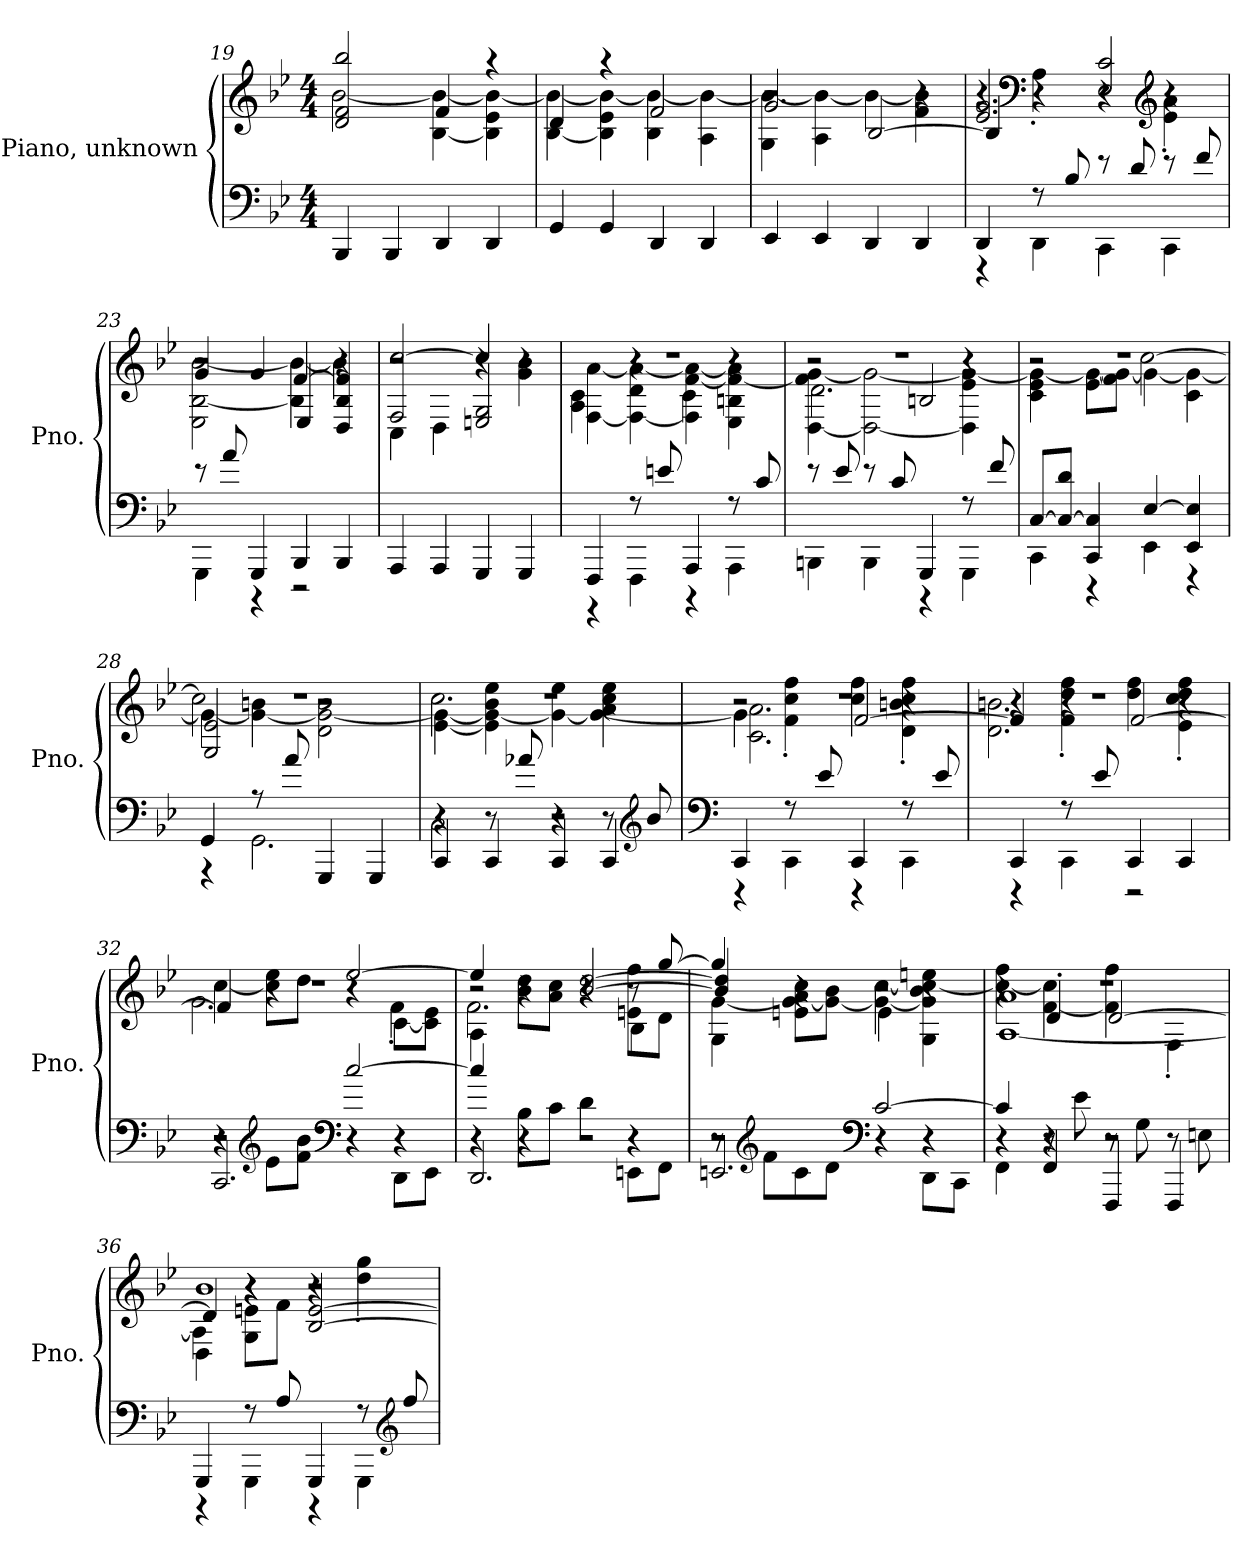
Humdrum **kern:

**kern	**kern
*part1	*part1
*staff2	*staff1
*I"Piano, unknown	*
*I'Pno.	*
*clefF4	*clefG2
*k[b-e-]	*k[b-e-]
*M4/4	*M4/4
=19	=19
*	*^
4BBB-/	2d/ 2f/ 2bb-/	[2b-\
4BBB-/	.	.
4DD/	4f/	[4B-\ 4b-\_
4DD/	4r	4B-\] 4e-\ 4b-\_
=20	=20	=20
4GG/	4d/	[4B-\ 4b-\_
4GG/	4r	4B-\] 4e-\ 4b-\_
4DD/	2f/	4B-\ 4b-\_
4DD/	.	4A\ 4b-\_
=21	=21	=21
*	*	*^
4EE-/	2.g/	4G\ 4b-\_	2r
4EE-/	.	4A\ 4b-\_	.
4DD/	.	4b-\_	[2B-/
4DD/	4r	4f\ 4b-\]	.
=22	=22	=22	=22
*^	*	*	*
4DD/	4r	2.e-/ 2.g/	4r	4B-/]
*	*	*clefF4	*	*
8r	4DD\	.	4A'\	4r
8B-/	.	.	.	.
8r	4CC\	.	4r	2E-/ 2c/
8d/	.	.	.	.
*	*	*clefG2	*	*
8r	4CC\	4r	4e-\' 4a\'	.
8f/	.	.	.	.
!!LO:PB:g=z	!!	!!
=23	=23	=23	=23	=23
8r	4GGG\	4g/	2E-\ [2B-\ [2b-\	2r
8a/	.	.	.	.
4GGG/	4r	4g/	.	.
4BBB-/	2r	[4f/	4B-\] 4b-\_	4E-/
4BBB-/	.	4D/ 4B-/ 4f/]	4b-\]	4r
*v	*v	*	*	*
=24	=24	=24	=24
4AAA/	2F/ [2cc/	4C\	2r
4AAA/	.	4D\	.
4GGG/	4cc/]	4r	2En/ 2G/
4GGG/	4r	4g\ 4b-\	.
=25	=25	=25	=25
*^	*	*	*
4FFF/	4r	1r	[4F\ [4a\	4A\ 4c\
8r	4FFF\	.	4F\_ 4d\ 4a\_	4r
8en/	.	.	.	.
4AAA/	4r	.	4F\] [4f\ 4a\_	4c\
8r	4AAA\	.	4E-\ 4Bn\ 4f\_ 4a\]	4r
8c/	.	.	.	.
=26	=26	=26	=26	=26
*	*	*	*	*^
8r	4BBBn\	1r	[4D\ 4f\] [4g\	2r	2.d\
8e-/	.	.	.	.	.
8r	4BBB\	.	2D\_ 2g\_	.	.
8c/	.	.	.	.	.
4GGG/	4r	.	.	2Bn/	.
8r	4GGG\	.	4D\] 4e-\ 4g\_	.	4r
8f/	.	.	.	.	.
*	*	*	*	*v	*v
!!LO:LB:g=z
=27	=27	=27	=27	=27
[8C/L	4CC\	1r	4c\ 4e-\ 4g\_	2r
8C/_ 8d/J	.	.	.	.
4CC/ 4C/]	4r	.	8e-\ 8g\_L	.
.	.	.	8f\ 8g\_J	.
[4E-/	4EE-\	.	4g\_	[2cc\
4EE-/ 4E-/]	4r	.	4c\ 4g\_	.
=28	=28	=28	=28	=28
*	*	*	*	*^
4GG/	4r	1r	4g\_	2G/ 2e-/	2cc\]
8r	2.GG\	.	4g\_ 4bn\	.	.
8a/	.	.	.	.	.
4GGG/	.	.	2d\ 2g\_ 2b\	2r	2r
4GGG/	.	.	.	.	.
*	*	*	*	*v	*v
=29	=29	=29	=29	=29
*	*^	*	*	*
4CC/	2C\	4r	1r	[4e-\ 4g\_	2.cc\
8r	.	4CC/	.	4e-\] 4g\_ 4b-\ 4ee-\	.
8a-X/	.	.	.	.	.
4CC/	2r	4r	.	4g\_ 4ee-\	.
8r	.	4CC/	.	4g\_ 4a\ 4cc\ 4ee-\	4r
*clefG2	*	*	*	*	*
8b-/	.	.	.	.	.
*v	*v	*v	*	*	*
*	*v	*v	*v
=30	=30
*clefF4	*
*^	*^
*	*	*	*^
*	*	*	*	*^
4CC/	4r	1r	4g\]	2r	2.c\ 2.a\
8r	4CC\	.	4f\' 4cc\' 4ff\'	.	.
8e-/	.	.	.	.	.
4CC/	4r	.	4cc\ 4ff\	[2f/	.
8r	4CC\	.	4d\' 4bn\' 4cc\' 4ff\'	.	4r
8e-/	.	.	.	.	.
!!LO:LB:g=z	!!	!!	!!
=31	=31	=31	=31	=31	=31
4CC/	4r	1r	4r	4f/]	2.d\ 2.bn\
8r	4CC\	.	4f\' 4dd\' 4ff\'	4r	.
8e-/	.	.	.	.	.
4CC/	2r	.	4dd\ 4ff\	[2f/	.
4CC/	.	.	4e-\' 4cc\' 4dd\' 4ff\'	.	4r
=32	=32	=32	=32	=32	=32
*	*^	*	*	*	*
2r	4r	2.CC/	1r	[4cc\	4f/]	2.g\
*clefG2	*	*	*	*	*	*
.	8e-\L	.	.	8cc\] 8ee-\L	4r	.
.	8f\ 8b-\J	.	.	8dd\J	.	.
*clefF4	*	*	*	*	*	*
[2cc/	4r	.	.	4r	[2ee-/	.
.	8DD\L	4r	.	[8c\L	.	4f'\
.	8EE-\J	.	.	8c\] 8e-\J	.	.
=33	=33	=33	=33	=33	=33	=33
4cc/]	4r	2.DD/	2r	4A\	4ee-/]	2.f\
4r	8B-\L	.	.	8b-\ 8dd\L	4r	.
.	8c\J	.	.	8a\ 8cc\J	.	.
2r	4d\	.	4r	4r	[2b-/ [2dd/	.
.	8EEn\L	4r	8r	8en\ 8ff\L	.	4B-\
.	8FF\J	.	[8gg/	8d\J	.	.
=34	=34	=34	=34	=34	=34	=34
2r	8r	2.EEn/	4gg/]	[4g\	4b-/] 4dd/]	4G\
*clefG2	*	*	*	*	*	*
.	8f\L	.	.	.	.	.
.	8c\	.	4r	8en\ 8g\_ 8a\ 8cc\L	4r	4r
.	8d\J	.	.	8g\_ 8b-\J	.	.
*clefF4	*	*	*	*	*	*
[2c/	4r	.	2r	4g\_ [4cc\	2r	4e\
.	8DD\L	4r	.	4G\ 4g\] 4b-\ 4cc\_ 4een\	.	4r
.	8CC\J	.	.	.	.	.
!!LO:LB:g=z	!!	!!	!!
=35	=35	=35	=35	=35	=35	=35
4c/]	4FF\	4r	1r	4cc\_ 4ff\	4r	[1A 1a
4r	8r	4FF/	.	[4f\ 4cc\]	4d'/	.
.	8e-\	.	.	.	.	.
2r	8r	4FFF/	.	4f\] 4ff\	[2d/	.
.	8G\	.	.	.	.	.
.	8r	4FFF/	.	4F'\	.	.
.	8En\	.	.	.	.	.
*	*v	*v	*	*	*	*
=36	=36	=36	=36	=36	=36
4GGG/	4r	1b-	4D\	4d/]	4A\]
8r	4GGG\	.	8G\ 8en\L	4r	4r
8A/	.	.	8f\J	.	.
4GGG/	4r	.	4r	[2B-/ [2e/	2r
8r	4GGG\	.	4dd\' 4gg\'	.	.
*clefG2	*	*	*	*	*
8ff/	.	.	.	.	.
*v	*v	*	*	*	*
*	*v	*v	*v	*v
=	=
*-	*-
